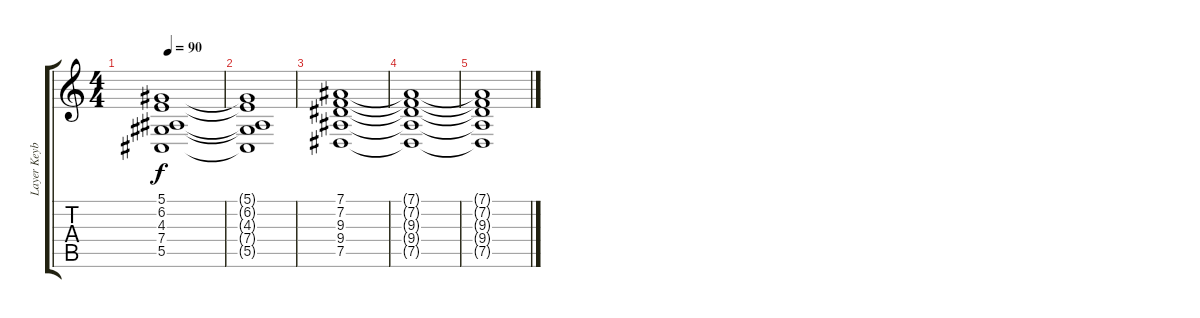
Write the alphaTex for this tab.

\track ("Layer Keyboards" "Layer Keyb") {instrument pad7halo}
\staff {score tabs}
\tuning (Eb4 Bb3 Gb3 Db3 Ab2 Eb2) {hide}
\ts (4 4)
\tempo 90
\clef g2
\ks c
(5.1 6.2 4.3 7.4 5.5).1{dy f} |
(5.1{t} 6.2{t} 4.3{t} 7.4{t} 5.5{t}).1 |
(7.1 7.2 9.3 9.4 7.5).1 |
(7.1{t} 7.2{t} 9.3{t} 9.4{t} 7.5{t}).1 |
(7.1{t} 7.2{t} 9.3{t} 9.4{t} 7.5{t}).1
